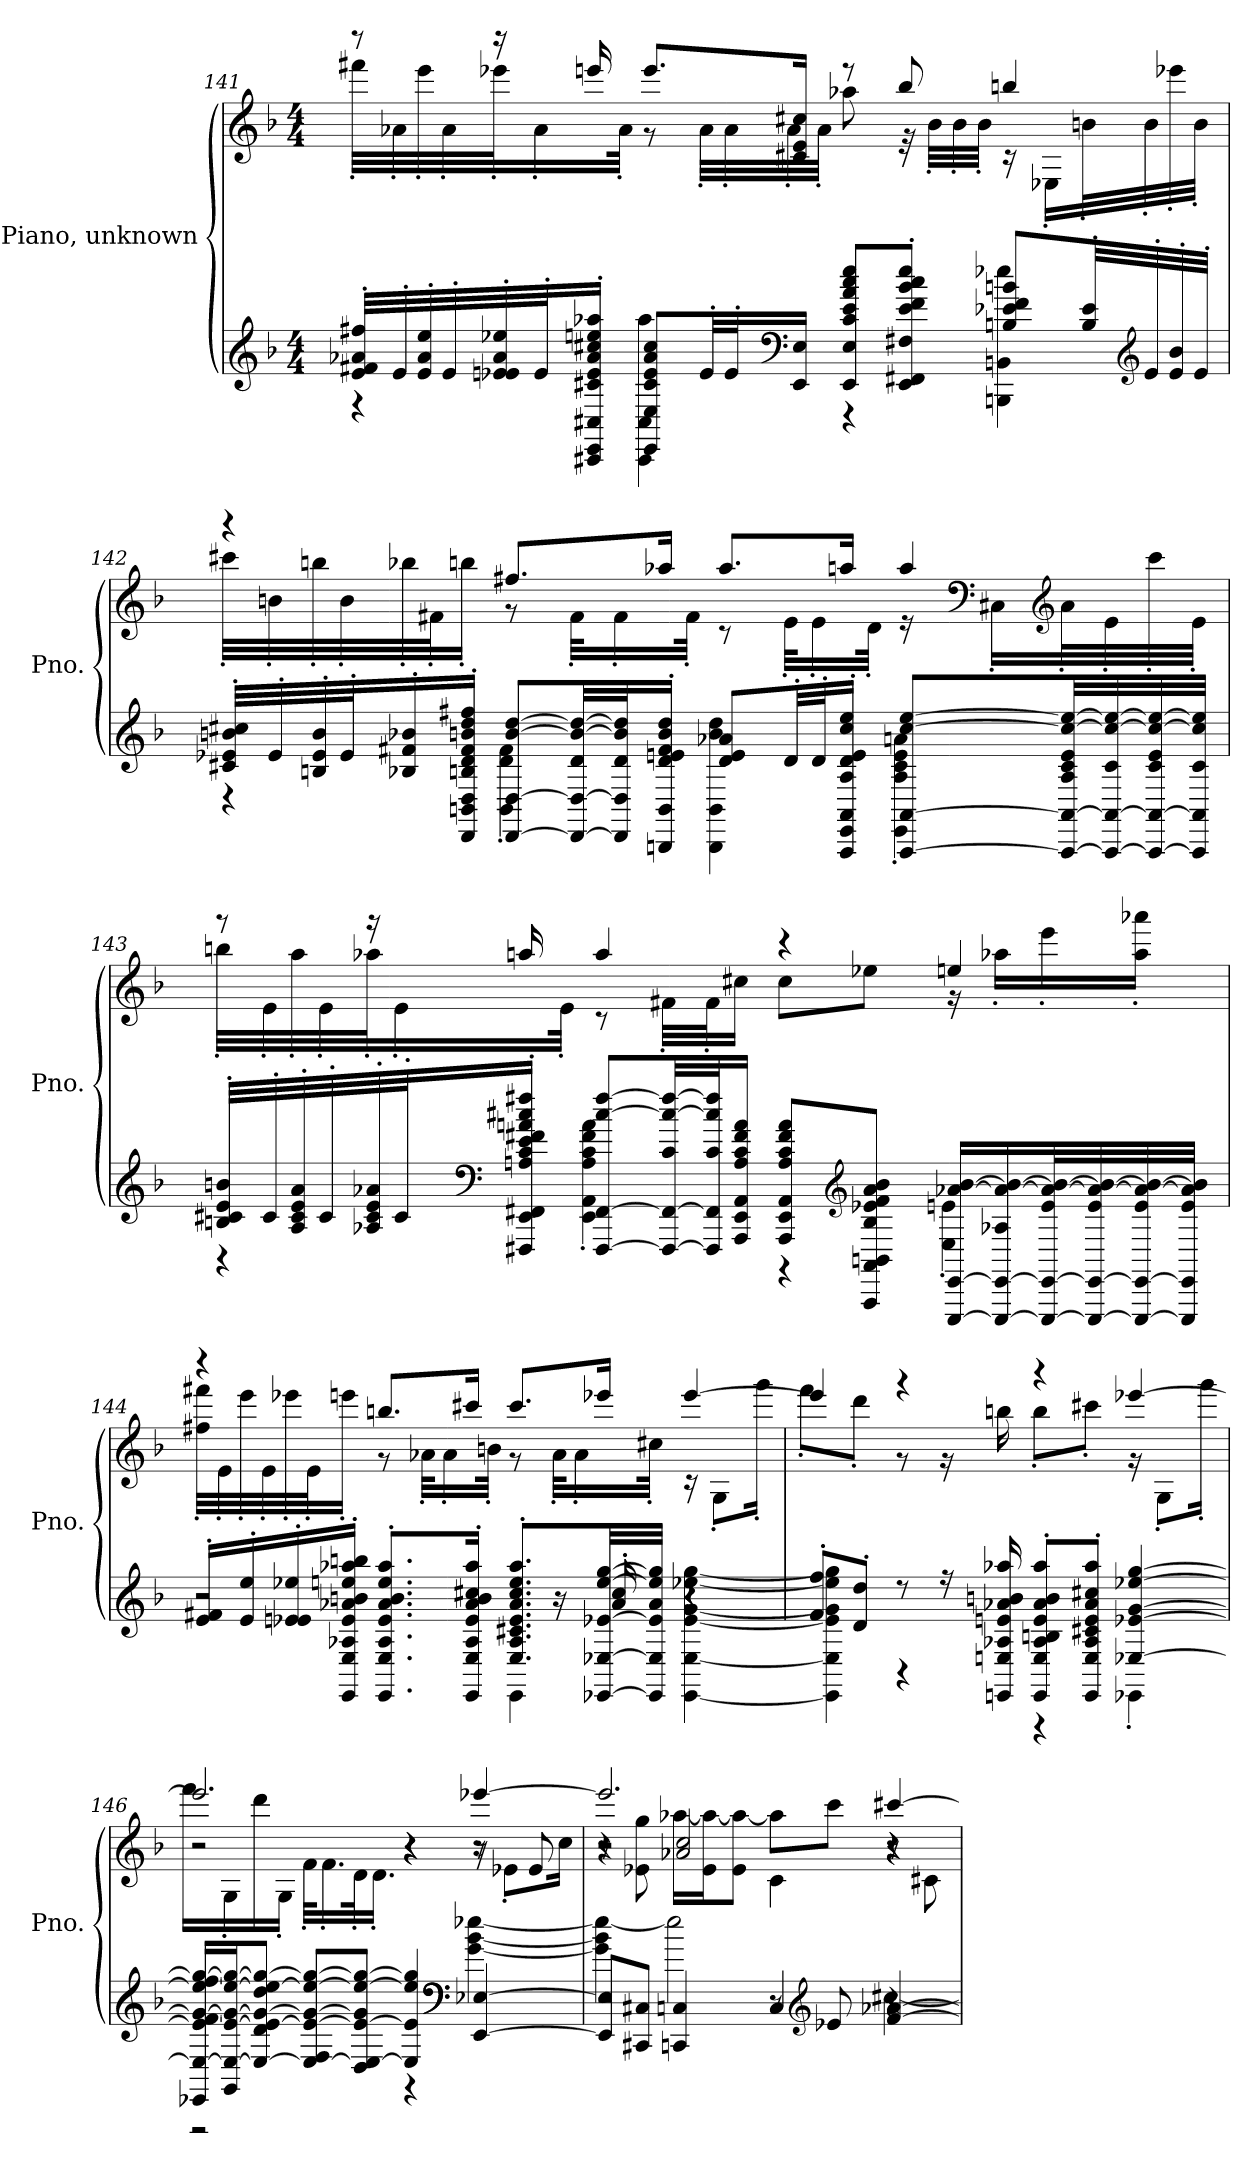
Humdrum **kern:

**kern	**kern
*part1	*part1
*staff2	*staff1
*I"Piano, unknown	*
*I'Pno.	*
!!LO:LB:g=z
*clefG2	*clefG2
*k[b-]	*k[b-]
*M4/4	*M4/4
=141	=141
*^	*^
32e/' 32f#X/' 32a-X/' 32ff#X/'LLL	4r	8r	32fff#X'\LLL
32e'/	.	.	32a-X'\
32e/' 32a-/' 32ee/'	.	.	32eee'\
32e'/	.	.	32a-'\
32e-X/' 32en/' 32a-/' 32ee-X/'	.	16r	32eee-X'\J
32e'/J	.	.	16a-'\
16CC#X/' 16EE/' 16C#X/' 16c#X/' 16e/' 16a-/' 16cc#X/' 16een/' 16aa-X/'JJ	.	16eeen/	.
.	.	.	32a-'\JJk
8EE/ 8E/ 8c#/ 8e/ 8a-/ 8cc#/L	4CC#\ 4C#\ 4aa-\	8.eee/L	8r
32e'/LL	.	.	32a-'\LLL
32e'/J	.	.	32a-'\
*clefF4	*	*	*
16EE/ 16E/JJ	.	16c#X/ 16e/ 16cc#X/Jk	32a-'\
.	.	.	32a-'\JJJ
8EE/ 8E/ 8c#/ 8e/ 8a-/ 8cc#/ 8ee/L	4r	8r	8aa-X\
8EE/' 8FF#X/' 8F#X/' 8e/' 8f#/' 8b-/' 8cc#/' 8ee/'J	.	8bb-/	32r
.	.	.	32b-'\LLL
.	.	.	32b-'\
.	.	.	32b-'\JJJ
8Bn/ 8e-X/ 8f#/ 8bn/L	4BBBn\ 4BBn\ 4ee-X\	4bbn/	16r
.	.	.	16E-X'\LL
32B/' 32e-/'LL	.	.	32bn'\L
*clefG2	*	*	*
32e-'/	.	.	32b'\
32e-/' 32b/'	.	.	32eee-X'\
32e-'/JJJ	.	.	32b'\JJJ
!!LO:LB:g=z	!!
=142	=142	=142	=142
32c#X/' 32e-X/' 32bn/' 32cc#X/'LLL	4r	4r	32ccc#X'\LLL
32e-'/	.	.	32bn'\
32Bn/' 32e-/' 32b/'	.	.	32bbn'\
32e-'/J	.	.	32b'\
16B-X/' 16f#X/' 16b-X/'	.	.	32bb-X'\
.	.	.	32f#X'\J
16DD/' 16BBn/' 16D/' 16Bn/' 16d/' 16f#/' 16bn/' 16dd/' 16ff#X/'JJ	.	.	16bbn'\JJ
[8DD/ [8D/ [8b/ [8dd/L	4BB\' 4d\' 4f#\'	8.ff#X/L	8r
32DD/_ 32D/_ 32d/ 32b/_ 32dd/_LL	.	.	32f#'\KLL
32DD/] 32D/] 32d/ 32b/] 32dd/]J	.	.	16f#'\
16BBBn/' 16BB/' 16d/' 16en/' 16f#/' 16b/' 16dd/'JJ	.	16aa-X/Jk	.
.	.	.	32f#'\JJk
8d/ 8e/ 8a-X/L	4BBB\ 4BB\ 4b\ 4dd\	8.aa-/L	8r
32d'/LL	.	.	32e'\KLL
32d'/J	.	.	16e'\
16AAA/' 16EE/' 16AA/' 16A/' 16d/' 16e/' 16cc#/' 16ee/'JJ	.	16aan/Jk	.
.	.	.	32d'\JJk
[8AAA/ [8AA/ [8cc#/ [8ee/L	4EE\' 4A\' 4c#\' 4e\' 4an\'	4aa/	16r
*	*	*clefF4	*
.	.	.	16C#X'\LL
*	*	*clefG2	*
32AAA/_ 32AA/_ 32A/ 32c#/ 32e/ 32cc#/_ 32ee/_LL	.	.	32a'\L
32AAA/_ 32AA/_ 32c#/ 32cc#/_ 32ee/_	.	.	32e'\
32AAA/_ 32AA/_ 32c#/ 32e/ 32cc#/_ 32ee/_	.	.	32ccc#'\
32AAA/] 32AA/] 32c#/ 32cc#/] 32ee/]JJJ	.	.	32e'\JJJ
!!LO:PB:g=z	!!
=143	=143	=143	=143
32Bn/' 32c#X/' 32e/' 32bn/'LLL	4r	8r	32bbn'\LLL
32c#'/	.	.	32e'\
32A/' 32c#/' 32e/' 32a/'	.	.	32aa'\
32c#'/	.	.	32e'\
32A-X/' 32c#/' 32e/' 32a-X/'	.	16r	32aa-X'\J
32c#'/J	.	.	16e'\
*clefF4	*	*	*
16FFF#X/' 16EE/' 16FF#X/' 16An/' 16c#/' 16e/' 16f#X/' 16an/' 16cc#X/' 16ff#X/'JJ	.	16aan/	.
.	.	.	32e'\JJk
[8FFF#/ [8FF#/ [8cc#/ [8ff#/L	4EE\' 4AA\' 4A\' 4c#\' 4f#\' 4a\'	4aa/	8r
32FFF#/_ 32FF#/_ 32c#/ 32cc#/_ 32ff#/_LL	.	.	32f#X'\LLL
32FFF#/] 32FF#/] 32c#/ 32cc#/] 32ff#/]J	.	.	32f#'\J
16AAA/ 16EE/ 16AA/ 16A/ 16c#/ 16f#/ 16a/JJ	.	.	16cc#X\JJ
8AAA/ 8EE/ 8AA/ 8A/ 8c#/ 8f#/ 8a/L	4r	4r	8cc#\L
*clefG2	*	*	*
8AAA/ 8AA/ 8BBn/ 8B/ 8e-X/ 8f#/ 8a/ 8b/J	.	.	8ee-X\J
[16EEE/ [16EE/ [16a-X/ [16b/LL	4E\' 4en\'	4een/	16r
16EEE/_ 16EE/_ 16A-X/ 16a-/_ 16b/_	.	.	16aa-X'\LL
32EEE/_ 32EE/_ 32e/ 32a-/_ 32b/_L	.	.	16eee'\
32EEE/_ 32EE/_ 32e/ 32a-/_ 32b/_	.	.	.
32EEE/_ 32EE/_ 32e/ 32a-/_ 32b/_	.	.	16aa-\' 16aaa-X\'JJ
32EEE/] 32EE/] 32e/ 32a-/] 32b/]JJJ	.	.	.
!!LO:LB:g=z	!!
=144	=144	=144	=144
*	*^	*	*
16e/' 16f#X/'LL	2r	2r	4r	32ff#X\' 32fff#X\'LLL
.	.	.	.	32e'\
16e/' 16ee/'	.	.	.	32eee'\
.	.	.	.	32e'\
16e-X/' 16en/' 16ee-X/'	.	.	.	32eee-X'\
.	.	.	.	32e'\J
16EE/' 16E/' 16A-X/' 16e/' 16a-X/' 16bn/' 16een/' 16aa-X/' 16bbn/'JJ	.	.	.	16eeen'\JJ
8.EE/' 8.E/' 8.A-/' 8.e/' 8.a-/' 8.b/' 8.ee/' 8.aa-/'L	.	.	8.bbn/L	8r
.	.	.	.	32a-X'\KLL
.	.	.	.	16a-'\
16EE/' 16E/' 16A-/' 16e/' 16a-/' 16b/' 16cc#X/' 16aa-/'Jk	.	.	16ccc#X/Jk	.
.	.	.	.	32bn'\JJk
8.E/' 8.A-/' 8.c#X/' 8.e/' 8.a-/' 8.cc#/' 8.ee/' 8.aa-/'L	4EE\	8r	8.ccc#/L	8r
.	.	16r	.	32a-'\KLL
.	.	.	.	16a-'\
[32EE-X/ [32E-X/ [32e-X/ [32ee/ [32gg/LL	.	16a-/' 16cc#/'	16eee-X/Jk	.
32EE-/] 32E-/] 32e-/] 32a-/ 32ee/] 32gg/]JJJ	.	.	.	32cc#X'\JJk
4r	[4EE-\ [4E-\ [4e-\ [4g\ [4ee-X\ [4gg\	4r	[4eee-/	16r
.	.	.	.	8G'\L
.	.	.	.	16ggg'\Jk
*	*v	*v	*	*
!!LO:LB:g=z	!!
=145	=145	=145	=145
8f/' 8ff/'L	4EE-\] 4E-\] 4e-\] 4g\] 4ee-\] 4gg\]	4eee-/]	8fff'\L
8d/' 8dd/'J	.	.	8ddd'\J
8r	4r	4r	8r
16r	.	.	16r
16EEn/ 16En/ 16A-X/ 16en/ 16a-X/ 16bn/ 16aa-X/	.	.	16bbn\
8EE/' 8E/' 8A-/' 8Bn/' 8e/' 8a-/' 8b/' 8aa-/'L	4r	4r	8bb'\L
8EE/' 8E/' 8A-/' 8c#X/' 8e/' 8a-/' 8cc#X/' 8aa-/'J	.	.	8ccc#X'\J
[4E-X/ [4e-X/ [4g/ [4ee-X/ [4gg/	4EE-X'\	[4eee-X/	16r
.	.	.	8G'\L
.	.	.	16ggg'\Jk
=146	=146	=146	=146
*	*	*	*^
16EE-X/ 16E-/_ 16e-/_ 16f/ 16g/_ 16ee-/_ 16ff/ 16gg/_LL	2r	2.eee-/]	16fff\LL	2r
16GG/ 16E-/_ 16e-/_ 16g/_ 16ee-/_ 16gg/_J	.	.	16G'\	.
8E-/_ 8d/ 8e-/_ 8g/_ 8dd/ 8ee-/_ 8gg/_J	.	.	16ddd\	.
.	.	.	16G'\JJ	.
8E-/_ 8F/ 8e-/_ 8g/_ 8ee-/_ 8gg/_L	.	.	32f'\KLL	.
.	.	.	16.f'\	.
8D/ 8E-/_ 8e-/_ 8g/] 8ee-/_ 8gg/_J	.	.	32d'\K	.
.	.	.	16.d'\JJ	.
4E-/] 4e-/] 4ee-/] 4gg/]	4r	.	4r	4r
*clefF4	*	*	*	*
[4EE-/ [4E-X/	[4g\ [4b-\ [4ee-X\	[4eee-X/	16r	8r
.	.	.	8e-X'\L	.
.	.	.	.	8e-/
.	.	.	16cc\Jk	.
!!LO:LB:g=z
=147	=147	=147	=147	=147
*	*^	*	*	*^
8EE-/] 8E-/]L	4g\] 4b-\] 4ee-\_	2r	2.eee-/]	8r	4r	2r
8CC#X/ 8C#X/J	.	.	.	8e-X\ 8gg\	.	.
4CCn/ 4Cn/	2ee-\]	.	.	[16aa-X\LL	2a-X/ 2cc/	.
.	.	.	.	16e-\ 16aa-\_J	.	.
.	.	.	.	8e-\ 8aa-\_J	.	.
8r	.	4C/	.	8aa-\L]	.	4c\
*clefG2	*	*	*	*	*	*
8e-X/	.	.	.	8ccc\J	.	.
[4f/ [4a-X/	[4cc#X\	4r	[4ccc#X/	8r	4r	4r
.	.	.	.	8c#X\	.	.
*v	*v	*v	*	*	*	*
*	*v	*v	*v	*v
=	=
*-	*-
